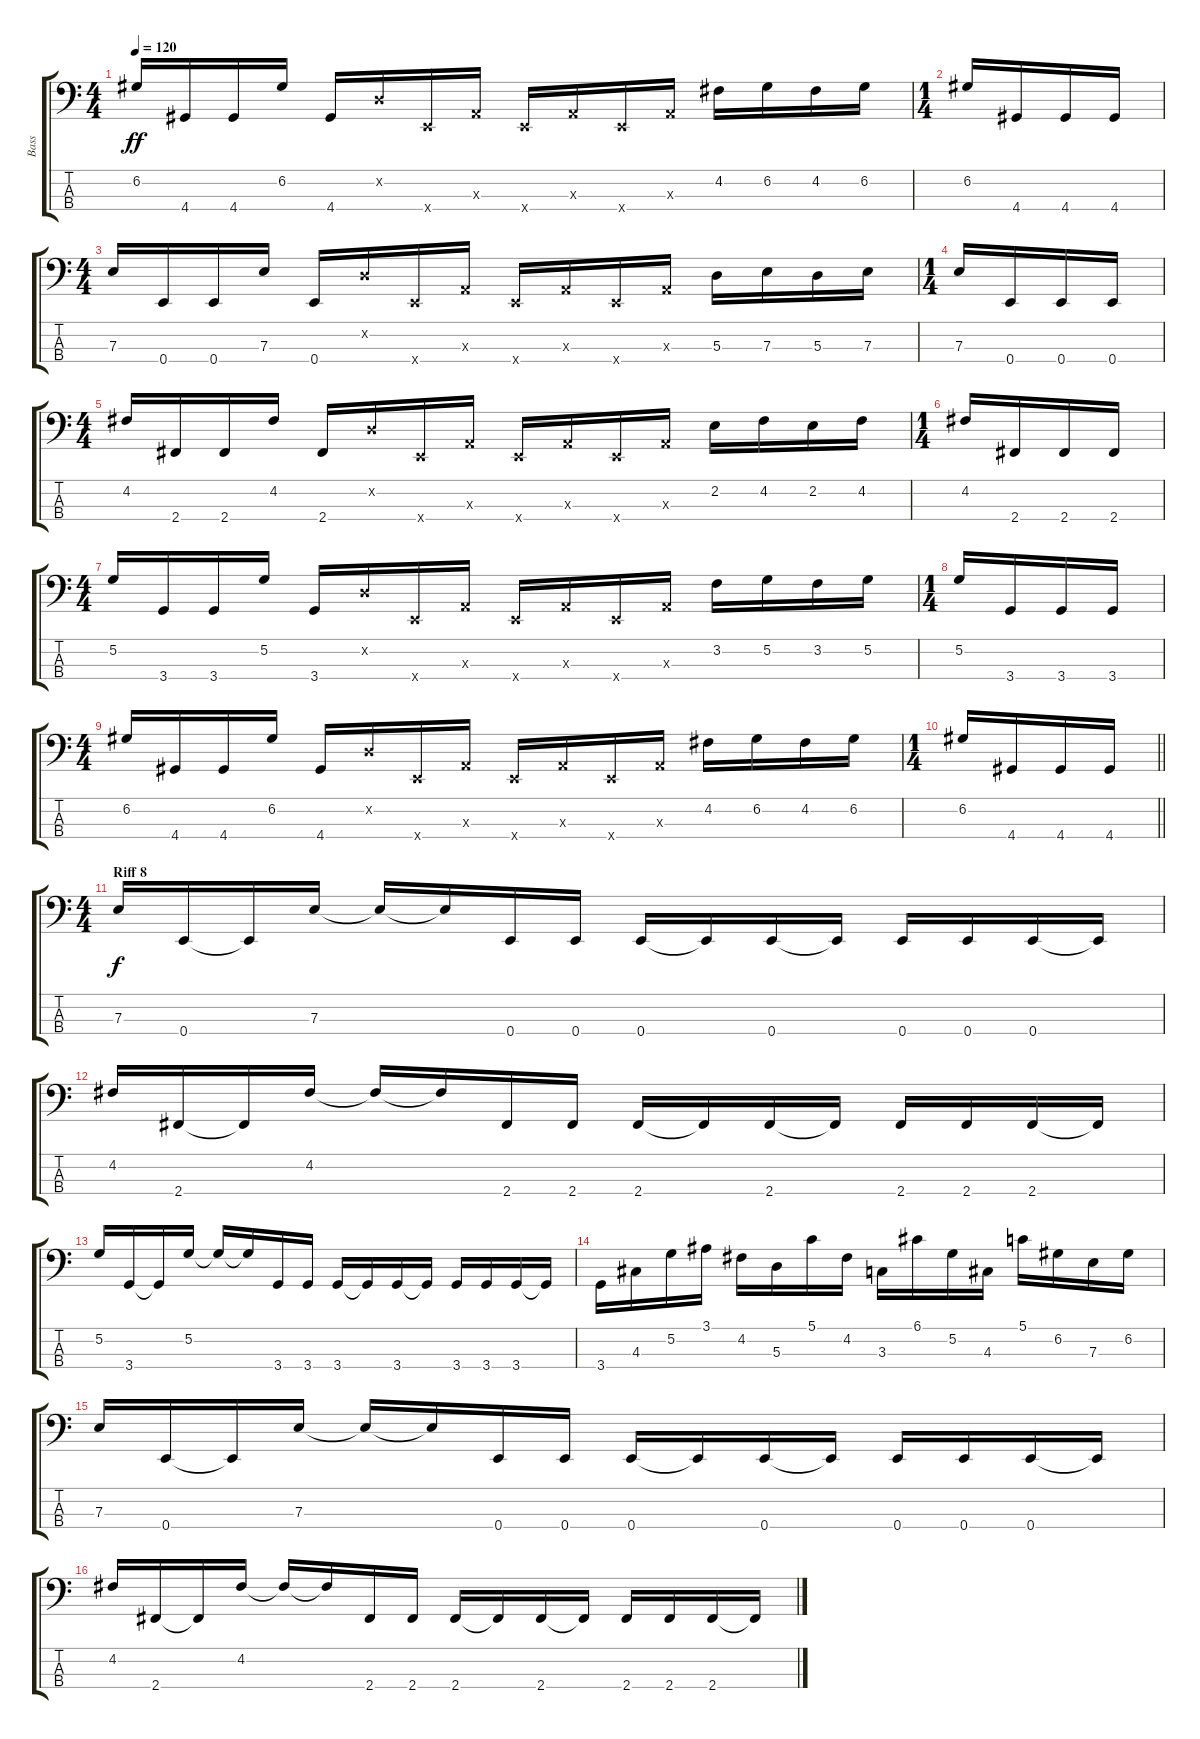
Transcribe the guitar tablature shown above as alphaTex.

\track ("Bass" "Bass") {instrument electricbassfinger}
\staff {score tabs}
\tuning (G2 D2 A1 E1) {hide}
\ts (4 4)
\tempo 120
\clef f4
\ks c
6.2.16{dy ff} 4.4.16 4.4.16 6.2.16 4.4.16 0.2{x}.16 0.4{x}.16 0.3{x}.16 0.4{x}.16 0.3{x}.16 0.4{x}.16 0.3{x}.16 4.2.16 6.2.16 4.2.16 6.2.16 |
\ts (1 4)
6.2.16 4.4.16 4.4.16 4.4.16 |
\ts (4 4)
7.3.16 0.4.16 0.4.16 7.3.16 0.4.16 0.2{x}.16 0.4{x}.16 0.3{x}.16 0.4{x}.16 0.3{x}.16 0.4{x}.16 0.3{x}.16 5.3.16 7.3.16 5.3.16 7.3.16 |
\ts (1 4)
7.3.16 0.4.16 0.4.16 0.4.16 |
\ts (4 4)
4.2.16 2.4.16 2.4.16 4.2.16 2.4.16 0.2{x}.16 0.4{x}.16 0.3{x}.16 0.4{x}.16 0.3{x}.16 0.4{x}.16 0.3{x}.16 2.2.16 4.2.16 2.2.16 4.2.16 |
\ts (1 4)
4.2.16 2.4.16 2.4.16 2.4.16 |
\ts (4 4)
5.2.16 3.4.16 3.4.16 5.2.16 3.4.16 0.2{x}.16 0.4{x}.16 0.3{x}.16 0.4{x}.16 0.3{x}.16 0.4{x}.16 0.3{x}.16 3.2.16 5.2.16 3.2.16 5.2.16 |
\ts (1 4)
5.2.16 3.4.16 3.4.16 3.4.16 |
\ts (4 4)
6.2.16 4.4.16 4.4.16 6.2.16 4.4.16 0.2{x}.16 0.4{x}.16 0.3{x}.16 0.4{x}.16 0.3{x}.16 0.4{x}.16 0.3{x}.16 4.2.16 6.2.16 4.2.16 6.2.16 |
\ts (1 4)
\barLineRight lightlight
6.2.16 4.4.16 4.4.16 4.4.16 |
\ts (4 4)
\section ("" "Riff 8")
7.3.16{dy f} 0.4.16 0.4{t}.16 7.3.16 7.3{t}.16 7.3{t}.16 0.4.16 0.4.16 0.4.16 0.4{t}.16 0.4.16 0.4{t}.16 0.4.16 0.4.16 0.4.16 0.4{t}.16 |
4.2.16 2.4.16 2.4{t}.16 4.2.16 4.2{t}.16 4.2{t}.16 2.4.16 2.4.16 2.4.16 2.4{t}.16 2.4.16 2.4{t}.16 2.4.16 2.4.16 2.4.16 2.4{t}.16 |
5.2.16 3.4.16 3.4{t}.16 5.2.16 5.2{t}.16 5.2{t}.16 3.4.16 3.4.16 3.4.16 3.4{t}.16 3.4.16 3.4{t}.16 3.4.16 3.4.16 3.4.16 3.4{t}.16 |
3.4.16 4.3.16 5.2.16 3.1.16 4.2.16 5.3.16 5.1.16 4.2.16 3.3.16 6.1.16 5.2.16 4.3.16 5.1.16 6.2.16 7.3.16 6.2.16 |
7.3.16 0.4.16 0.4{t}.16 7.3.16 7.3{t}.16 7.3{t}.16 0.4.16 0.4.16 0.4.16 0.4{t}.16 0.4.16 0.4{t}.16 0.4.16 0.4.16 0.4.16 0.4{t}.16 |
4.2.16 2.4.16 2.4{t}.16 4.2.16 4.2{t}.16 4.2{t}.16 2.4.16 2.4.16 2.4.16 2.4{t}.16 2.4.16 2.4{t}.16 2.4.16 2.4.16 2.4.16 2.4{t}.16
